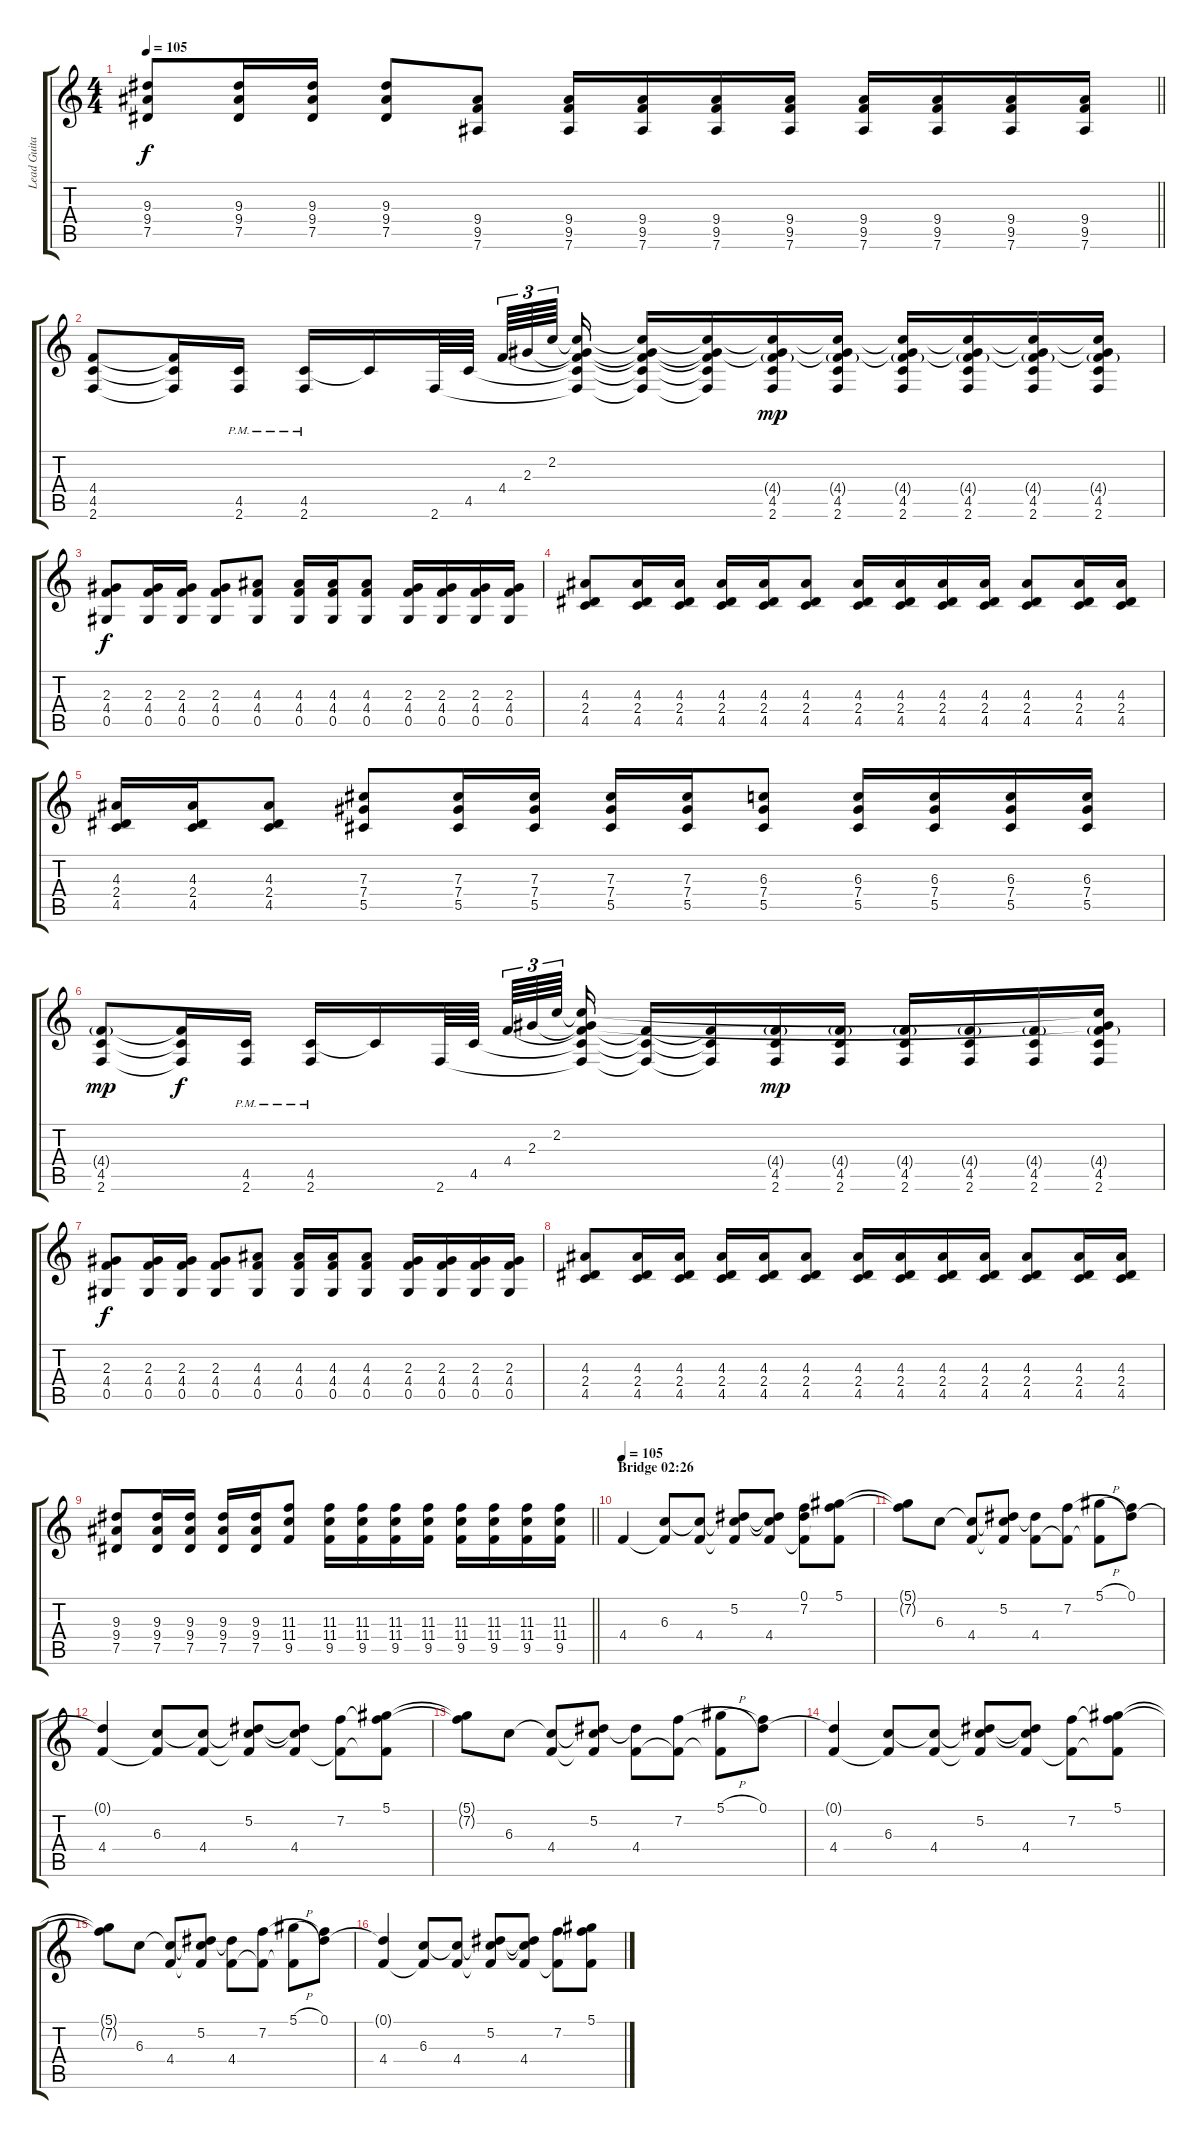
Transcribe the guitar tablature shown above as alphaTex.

\track ("Lead Guitar" "Lead Guita") {instrument distortionguitar}
\staff {score tabs}
\tuning (Eb4 Bb3 Gb3 Db3 Ab2 Eb2) {hide}
\ts (4 4)
\tempo 105
\clef g2
\barLineRight lightlight
\ks c
(9.3 9.4 7.5).8{dy f} (9.3 9.4 7.5).16 (9.3 9.4 7.5).16 (9.3 9.4 7.5).8 (9.4 9.5 7.6).8 (9.4 9.5 7.6).16 (9.4 9.5 7.6).16 (9.4 9.5 7.6).16 (9.4 9.5 7.6).16 (9.4 9.5 7.6).16 (9.4 9.5 7.6).16 (9.4 9.5 7.6).16 (9.4 9.5 7.6).16 |
(4.4 4.5 2.6).8 (4.4{t} 4.5{t} 2.6{t}).16 (4.5{pm} 2.6{pm}).16 (4.5{pm} 2.6{pm}).16 4.5{t}.16 2.6.64 4.5.64{beam splitsecondary} 4.4.64{tu (3 2)} 2.3.64{tu (3 2)} 2.2.64{tu (3 2) beam splitsecondary} (2.2{t} 2.3{t} 4.4{t} 4.5{t} 2.6{t}).16 (2.2{t} 2.3{t} 4.4{t} 4.5{t} 2.6{t}).16 (2.2{t} 2.3{t} 4.4{t} 4.5{t} 2.6{t}).16 (2.2{t} 2.3{t} 4.4{g} 4.5 2.6).16{dy mp} (2.2{t} 2.3{t} 4.4{g} 4.5 2.6).16 (2.2{t} 2.3{t} 4.4{g} 4.5 2.6).16 (2.2{t} 2.3{t} 4.4{g} 4.5 2.6).16 (2.2{t} 2.3{t} 4.4{g} 4.5 2.6).16 (2.2{t} 2.3{t} 4.4{g} 4.5 2.6).16 |
(2.3 4.4 0.5).8{dy f} (2.3 4.4 0.5).16 (2.3 4.4 0.5).16 (2.3 4.4 0.5).8 (4.3 4.4 0.5).8 (4.3 4.4 0.5).16 (4.3 4.4 0.5).16 (4.3 4.4 0.5).8 (2.3 4.4 0.5).16 (2.3 4.4 0.5).16 (2.3 4.4 0.5).16 (2.3 4.4 0.5).16 |
(4.3 2.4 4.5).8 (4.3 2.4 4.5).16 (4.3 2.4 4.5).16 (4.3 2.4 4.5).16 (4.3 2.4 4.5).16 (4.3 2.4 4.5).8 (4.3 2.4 4.5).16 (4.3 2.4 4.5).16 (4.3 2.4 4.5).16 (4.3 2.4 4.5).16 (4.3 2.4 4.5).8 (4.3 2.4 4.5).16 (4.3 2.4 4.5).16 |
(4.3 2.4 4.5).16 (4.3 2.4 4.5).16 (4.3 2.4 4.5).8 (7.3 7.4 5.5).8 (7.3 7.4 5.5).16 (7.3 7.4 5.5).16 (7.3 7.4 5.5).16 (7.3 7.4 5.5).16 (6.3 7.4 5.5).8 (6.3 7.4 5.5).16 (6.3 7.4 5.5).16 (6.3 7.4 5.5).16 (6.3 7.4 5.5).16 |
(4.4{g} 4.5 2.6).8{dy mp} (4.4{t} 4.5{t} 2.6{t}).16{dy f} (4.5{pm} 2.6{pm}).16 (4.5{pm} 2.6{pm}).16 4.5{t}.16 2.6.64 4.5.64{beam splitsecondary} 4.4.64{tu (3 2)} 2.3.64{tu (3 2)} 2.2.64{tu (3 2) beam splitsecondary} (2.2{t} 2.3{t} 4.4{t} 4.5{t} 2.6{t}).16 (4.4{t} 4.5{t} 2.6{t}).16 (4.4{t} 4.5{t} 2.6{t}).16 (4.4{g} 4.5 2.6).16{dy mp} (4.4{g} 4.5 2.6).16 (4.4{g} 4.5 2.6).16 (4.4{g} 4.5 2.6).16 (4.4{g} 4.5 2.6).16 (2.2{t} 2.3{t} 4.4{g} 4.5 2.6).16 |
(2.3 4.4 0.5).8{dy f} (2.3 4.4 0.5).16 (2.3 4.4 0.5).16 (2.3 4.4 0.5).8 (4.3 4.4 0.5).8 (4.3 4.4 0.5).16 (4.3 4.4 0.5).16 (4.3 4.4 0.5).8 (2.3 4.4 0.5).16 (2.3 4.4 0.5).16 (2.3 4.4 0.5).16 (2.3 4.4 0.5).16 |
(4.3 2.4 4.5).8 (4.3 2.4 4.5).16 (4.3 2.4 4.5).16 (4.3 2.4 4.5).16 (4.3 2.4 4.5).16 (4.3 2.4 4.5).8 (4.3 2.4 4.5).16 (4.3 2.4 4.5).16 (4.3 2.4 4.5).16 (4.3 2.4 4.5).16 (4.3 2.4 4.5).8 (4.3 2.4 4.5).16 (4.3 2.4 4.5).16 |
\barLineRight lightlight
(9.3 9.4 7.5).8 (9.3 9.4 7.5).16 (9.3 9.4 7.5).16 (9.3 9.4 7.5).16 (9.3 9.4 7.5).16 (11.3 11.4 9.5).8 (11.3 11.4 9.5).16 (11.3 11.4 9.5).16 (11.3 11.4 9.5).16 (11.3 11.4 9.5).16 (11.3 11.4 9.5).16 (11.3 11.4 9.5).16 (11.3 11.4 9.5).16 (11.3 11.4 9.5).16 |
\section ("" "Bridge 02:26")
\tempo 105
4.4.4{instrument electricguitarjazz} (6.3 4.4{t}).8 (6.3{t} 4.4).8 (5.2 6.3{t} 4.4{t}).8 (5.2{t} 6.3{t} 4.4).8 (0.1 7.2 4.4{t}).8 (5.1 7.2{t} 4.4{t}).8 |
(5.1{t} 7.2{t}).8 6.3.8 (6.3{t} 4.4).8 (5.2 6.3{t} 4.4{t}).8 (5.2{t} 4.4).8 (7.2 4.4{t}).8 (5.1{h} 4.4{t}).8 (0.1 7.2{t}).8 |
(0.1{t} 4.4).4 (6.3 4.4{t}).8 (6.3{t} 4.4).8 (5.2 6.3{t} 4.4{t}).8 (5.2{t} 6.3{t} 4.4).8 (7.2 4.4{t}).8 (5.1 7.2{t} 4.4{t}).8 |
(5.1{t} 7.2{t}).8 6.3.8 (6.3{t} 4.4).8 (5.2 6.3{t} 4.4{t}).8 (5.2{t} 4.4).8 (7.2 4.4{t}).8 (5.1{h} 4.4{t}).8 (0.1 7.2{t}).8 |
(0.1{t} 4.4).4 (6.3 4.4{t}).8 (6.3{t} 4.4).8 (5.2 6.3{t} 4.4{t}).8 (5.2{t} 6.3{t} 4.4).8 (7.2 4.4{t}).8 (5.1 7.2{t} 4.4{t}).8 |
(5.1{t} 7.2{t}).8 6.3.8 (6.3{t} 4.4).8 (5.2 6.3{t} 4.4{t}).8 (5.2{t} 4.4).8 (7.2 4.4{t}).8 (5.1{h} 4.4{t}).8 (0.1 7.2{t}).8 |
(0.1{t} 4.4).4 (6.3 4.4{t}).8 (6.3{t} 4.4).8 (5.2 6.3{t} 4.4{t}).8 (5.2{t} 6.3{t} 4.4).8 (7.2 4.4{t}).8 (5.1 7.2{t} 4.4{t}).8
